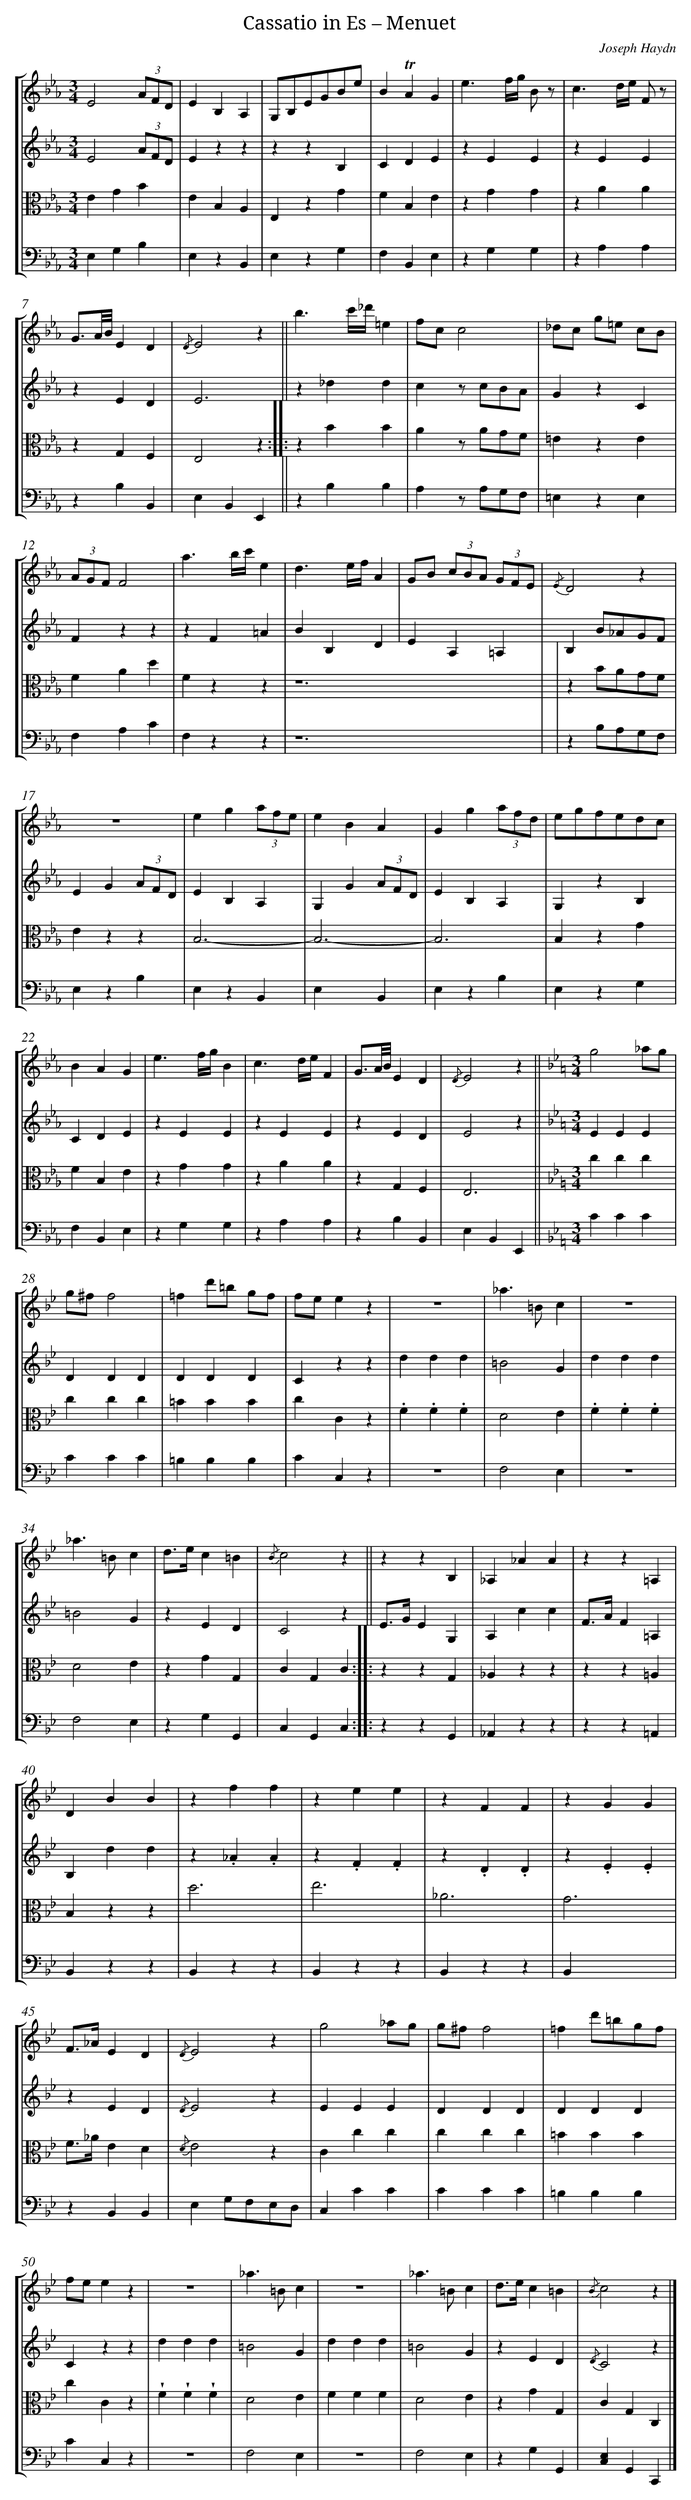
X:1
T: Cassatio in Es – Menuet
C: Joseph Haydn
L: 1/4
M: 3/4
%%staves [1 2 3 4]
V: 1 clef=treble
V: 2 clef=treble
V: 3 clef=alto
V: 4 clef=bass
K: Eb
[V:1] E2(3A/F/D/ |
[V:2] E2(3A/F/D/ |
[V:3] EGB |
[V:4] E,G,B, |
[V:1] EB,A, |
[V:2] Ezz |
[V:3] EB,A, |
[V:4] E,zB,, |
[V:1] G,/B,/E/G/B/e/ |
[V:2] zzB, |
[V:3] E,zG |
[V:4] E,zG, |
[V:1] B!trill!AG |
[V:2] CDE |
[V:3] FB,E |
[V:4] F,B,,E, |
[V:1] e3/f//g// B/ z/ |
[V:2] zEE |
[V:3] zGG |
[V:4] zG,G, |
[V:1] c3/d//e// F/ z/ |
[V:2] zEE |
[V:3] zAA |
[V:4] zA,A, |
[V:1] G3//A/8B/8ED |
[V:2] zED |
[V:3] zG,F, |
[V:4] zB,B,, |
[V:1] {/D}E2z ||
[V:2] E3 ||
[V:3] E,2z :||:
[V:4] E,B,,E,, ||
[V:1] b3/c'//_d'//=e |
[V:2] z_dd |
[V:3] zBB |
[V:4] zB,B, |
[V:1] f/c/c2 |
[V:2] cz/ c/B/A/ |
[V:3] Az/ A/G/F/ |
[V:4] A,z/ A,/G,/F,/ |
[V:1] _d/c/ g/=e/ c/B/ |
[V:2] GzC |
[V:3] =EzE |
[V:4] =E,zE, |
[V:1] (3A/G/F/F2 |
[V:2] Fzz |
[V:3] FAd |
[V:4] F,A,C |
[V:1] a3/b//c'//e |
[V:2] zF=A |
[V:3] Fzz |
[V:4] F,zz |
[V:1] d3/e//f//A |
[V:2] BB,D |
[V:3] z6 |
[V:4] z6 |
[V:1] G/B/ (3c/B/A/ (3G/F/E/ |
[V:2] EA,=A, |
[V:3]  |
[V:4]  |
[V:1] {/E}D2z |
[V:2] B,B/_A/G/F/ |
[V:3] zB/A/G/F/ |
[V:4] zB,/A,/G,/F,/ |
[V:1] z3 |
[V:2] EG(3A/F/D/ |
[V:3] Ezz |
[V:4] E,zB, |
[V:1] eg(3a/f/e/ |
[V:2] EB,A, |
[V:3] B,3- |
[V:4] E,zB,, |
[V:1] eBA |
[V:2] G,G(3A/F/D/ |
[V:3] B,3- |
[V:4] E,xB,, |
[V:1] Gg(3a/f/d/ |
[V:2] EB,A, |
[V:3] B,3 |
[V:4] E,zB, |
[V:1] e/g/f/e/d/c/ |
[V:2] G,zB, |
[V:3] B,zG |
[V:4] E,zG, |
[V:1] BAG |
[V:2] CDE |
[V:3] FB,E |
[V:4] F,B,,E, |
[V:1] e3/f//g//B |
[V:2] zEE |
[V:3] zGG |
[V:4] zG,G, |
[V:1] c3/d//e//F |
[V:2] zEE |
[V:3] zAA |
[V:4] zA,A, |
[V:1] G3//A/8B/8ED |
[V:2] zED |
[V:3] zG,F, |
[V:4] zB,B,, |
[V:1] {/D}E2z ||
[V:2] E2z ||
[V:3] E,3 ||
[V:4] E,B,,E,, ||
[V:1]  [K:Bb] [M:3/4]g2_a/g/ |
[V:2]  [K:Bb] [M:3/4]EEE |
[V:3]  [K:Bb] [M:3/4]ccc |
[V:4]  [K:Bb] [M:3/4]CCC |
[V:1] g/^f/f2 |
[V:2] DDD |
[V:3] ccc |
[V:4] CCC |
[V:1] =fd'/=b/ g/f/ |
[V:2] DDD |
[V:3] =BBB |
[V:4] =B,B,B, |
[V:1] f/e/ez |
[V:2] Czz |
[V:3] cCz |
[V:4] CC,z |
[V:1] z3 |
[V:2] ddd |
[V:3] .F.F.F |
[V:4] z3 |
[V:1] _a>=Bc |
[V:2] =B2G |
[V:3] D2E |
[V:4] F,2E, |
[V:1] z3 |
[V:2] ddd |
[V:3] .F.F.F |
[V:4] z3 |
[V:1] _a>=Bc |
[V:2] =B2G |
[V:3] D2E |
[V:4] F,2E, |
[V:1] d/>e/c=B |
[V:2] zED |
[V:3] zGG, |
[V:4] zG,G,, |
[V:1] {/B}c2z ||
[V:2] C2z ||
[V:3] CG,C :||:
[V:4] C,G,,C, :||:
[V:1] zzB, |
[V:2] E/>G/EG, |
[V:3] zzG, |
[V:4] zzG,, |
[V:1] _A,_AA |
[V:2] A,cc |
[V:3] _A,zz |
[V:4] _A,,zz |
[V:1] zz=A, |
[V:2] F/>A/F=A, |
[V:3] zz=A, |
[V:4] zz=A,, |
[V:1] DBB |
[V:2] B,dd |
[V:3] B,zz |
[V:4] B,,zz |
[V:1] zff |
[V:2] z._A.A |
[V:3] d3 |
[V:4] B,,zz |
[V:1] zee |
[V:2] z.F.F |
[V:3] e3 |
[V:4] B,,zz |
[V:1] zFF |
[V:2] z.D.D |
[V:3] _A3 |
[V:4] B,,zz |
[V:1] zGG |
[V:2] z.E.E |
[V:3] G3 |
[V:4] B,,xx |
[V:1] F/>_A/ED |
[V:2] zED |
[V:3] F/>_A/ED |
[V:4] zB,,B,, |
[V:1] {/D}E2z |
[V:2] {/D}E2z |
[V:3] {/D}E2z |
[V:4] E,G,/F,/E,/D,/ |
[V:1] g2_a/g/ |
[V:2] EEE |
[V:3] Ccc |
[V:4] C,CC |
[V:1] g/^f/f2 |
[V:2] DDD |
[V:3] ccc |
[V:4] CCC |
[V:1] =fd'/=b/g/f/ |
[V:2] DDD |
[V:3] =BBB |
[V:4] =B,B,B, |
[V:1] f/e/ez |
[V:2] Czz |
[V:3] cCz |
[V:4] CC,z |
[V:1] z3 |
[V:2] ddd |
[V:3] !wedge!F!wedge!F!wedge!F |
[V:4] z3 |
[V:1] _a>=Bc |
[V:2] =B2G |
[V:3] D2E |
[V:4] F,2E, |
[V:1] z3 |
[V:2] ddd |
[V:3] FFF |
[V:4] z3 |
[V:1] _a>=Bc |
[V:2] =B2G |
[V:3] D2E |
[V:4] F,2E, |
[V:1] d/>e/c=B |
[V:2] zED |
[V:3] zGG, |
[V:4] zG,G,, |
[V:1] {/B}c2z |]
[V:2] {/D}C2z |]
[V:3] CG,C, |]
[V:4] [E,C,]G,,C,, |]
